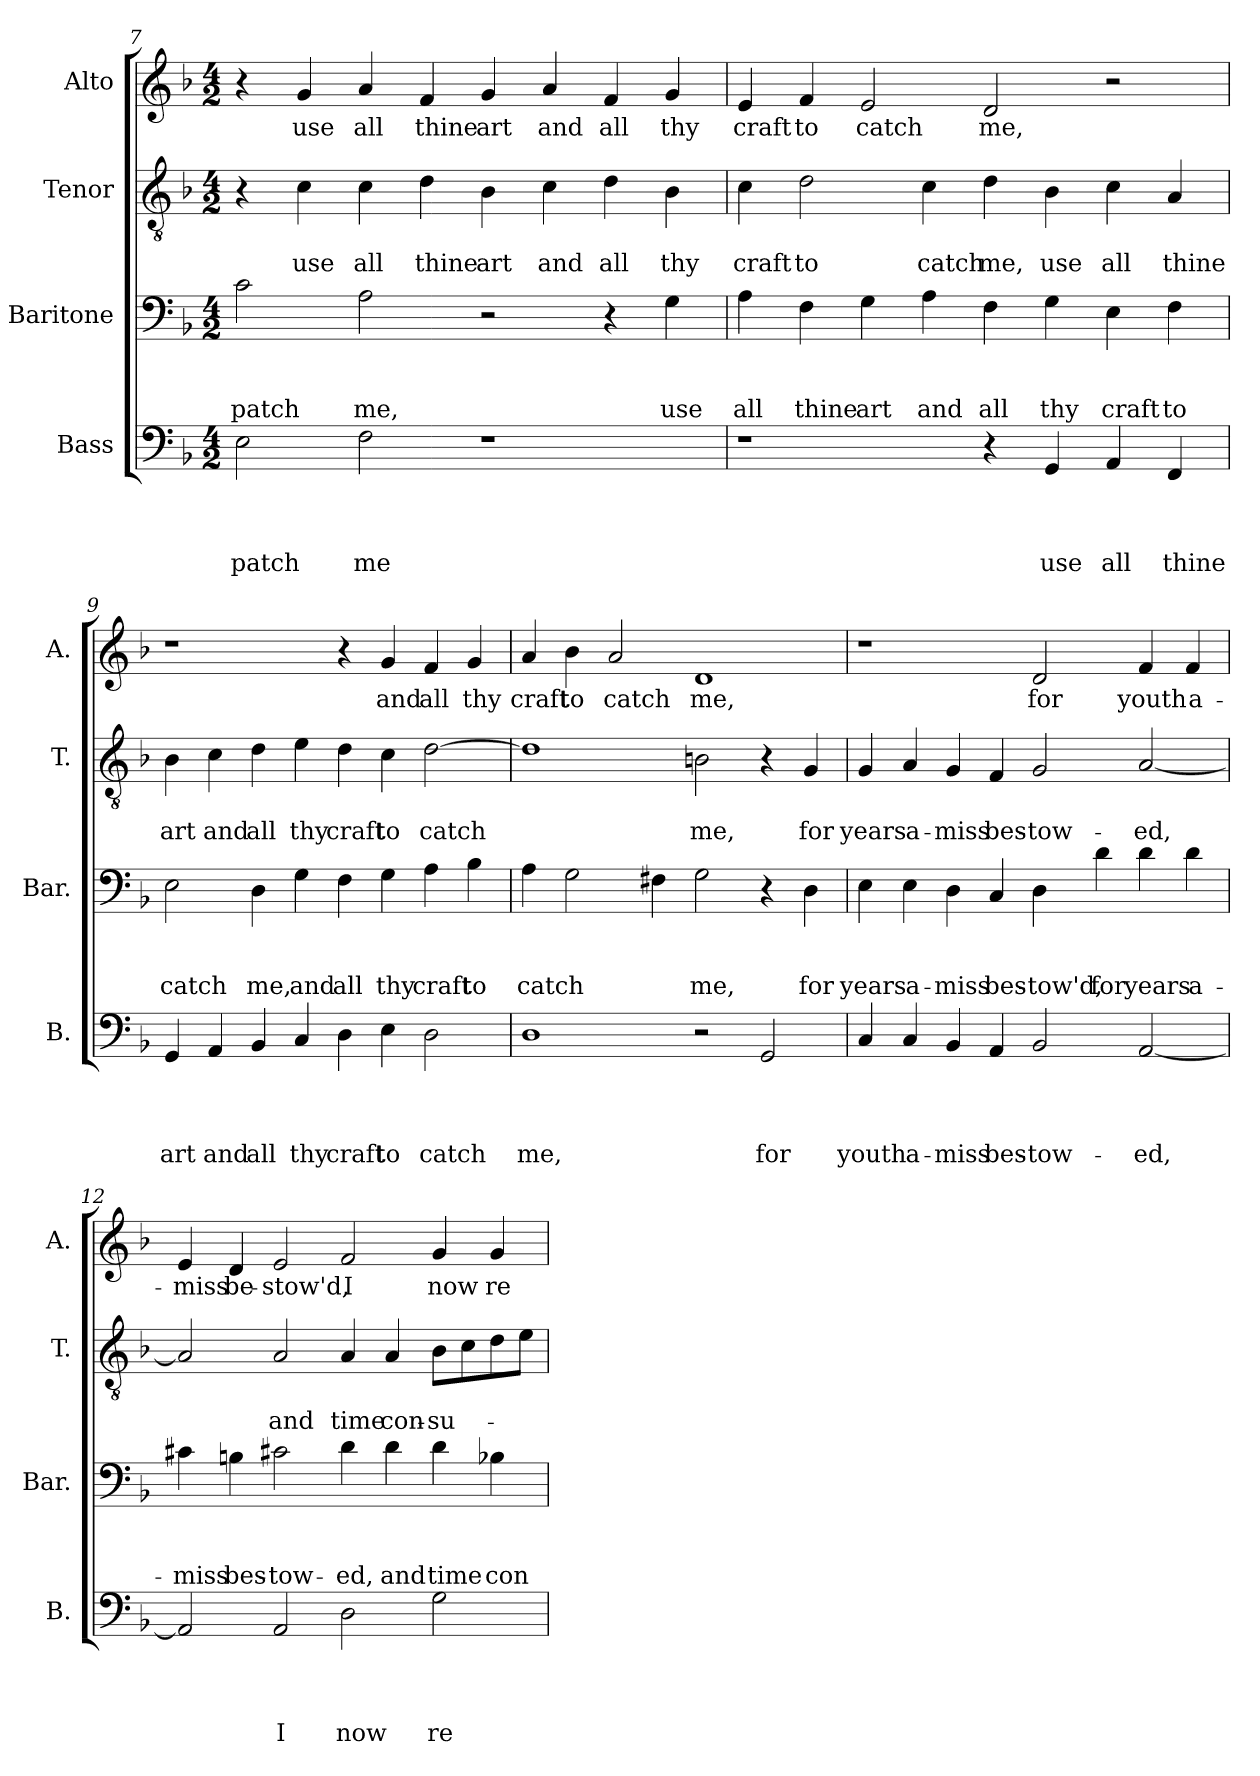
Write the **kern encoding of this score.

**kern	**text	**text	**text	**text	**kern	**text	**text	**text	**kern	**text	**text	**kern	**text
*part4	*part4	*part4	*part4	*part4	*part3	*part3	*part3	*part3	*part2	*part2	*part2	*part1	*part1
*staff4	*staff4	*staff4	*staff4	*staff4	*staff3	*staff3	*staff3	*staff3	*staff2	*staff2	*staff2	*staff1	*staff1
*I"Bass	*	*	*	*	*I"Baritone	*	*	*	*I"Tenor	*	*	*I"Alto	*
*I'B.	*	*	*	*	*I'Bar.	*	*	*	*I'T.	*	*	*I'A.	*
!!LO:PB:g=z
*clefF4	*	*	*	*	*clefF4	*	*	*	*clefGv2	*	*	*clefG2	*
*k[b-]	*	*	*	*	*k[b-]	*	*	*	*k[b-]	*	*	*k[b-]	*
*F:	*	*	*	*	*F:	*	*	*	*F:	*	*	*F:	*
*M4/2	*	*	*	*	*M4/2	*	*	*	*M4/2	*	*	*M4/2	*
=7	=7	=7	=7	=7	=7	=7	=7	=7	=7	=7	=7	=7	=7
!	!	!	!	!LO:LY:b	!	!	!	!LO:LY:b	!	!	!	!	!
2E\	.	.	.	-patch	2c\	.	.	-patch	4r	.	.	4r	.
!	!	!	!	!	!	!	!	!	!	!	!LO:LY:b	!	!LO:LY:b
.	.	.	.	.	.	.	.	.	4c\	.	use	4g/	use
!	!	!	!	!LO:LY:b	!	!	!	!LO:LY:b	!	!	!LO:LY:b	!	!LO:LY:b
2F\	.	.	.	me	2A\	.	.	me,	4c\	.	all	4a/	all
!	!	!	!	!	!	!	!	!	!	!	!LO:LY:b	!	!LO:LY:b
.	.	.	.	.	.	.	.	.	4d\	.	thine	4f/	thine
!	!	!	!	!	!	!	!	!	!	!	!LO:LY:b	!	!LO:LY:b
1r	.	.	.	.	2r	.	.	.	4B-\	.	art	4g/	art
!	!	!	!	!	!	!	!	!	!	!	!LO:LY:b	!	!LO:LY:b
.	.	.	.	.	.	.	.	.	4c\	.	and	4a/	and
!	!	!	!	!	!	!	!	!	!	!	!LO:LY:b	!	!LO:LY:b
.	.	.	.	.	4r	.	.	.	4d\	.	all	4f/	all
!	!	!	!	!	!	!	!	!LO:LY:b	!	!	!LO:LY:b	!	!LO:LY:b
.	.	.	.	.	4G\	.	.	use	4B-\	.	thy	4g/	thy
=8	=8	=8	=8	=8	=8	=8	=8	=8	=8	=8	=8	=8	=8
!	!	!	!	!	!	!	!	!LO:LY:b	!	!	!LO:LY:b	!	!LO:LY:b
1r	.	.	.	.	4A\	.	.	all	4c\	.	craft	4e/	craft
!	!	!	!	!	!	!	!	!LO:LY:b	!	!	!LO:LY:b	!	!LO:LY:b
.	.	.	.	.	4F\	.	.	thine	2d\	.	to	4f/	to
!	!	!	!	!	!	!	!	!LO:LY:b	!	!	!	!	!LO:LY:b
.	.	.	.	.	4G\	.	.	art	.	.	.	2e/	catch
!	!	!	!	!	!	!	!	!LO:LY:b	!	!	!LO:LY:b	!	!
.	.	.	.	.	4A\	.	.	and	4c\	.	catch	.	.
!	!	!	!	!	!	!	!	!LO:LY:b	!	!	!LO:LY:b	!	!LO:LY:b
4r	.	.	.	.	4F\	.	.	all	4d\	.	me,	2d/	me,
!	!	!	!	!LO:LY:b	!	!	!	!LO:LY:b	!	!	!LO:LY:b	!	!
4GG/	.	.	.	use	4G\	.	.	thy	4B-\	.	use	.	.
!	!	!	!	!LO:LY:b	!	!	!	!LO:LY:b	!	!	!LO:LY:b	!	!
4AA/	.	.	.	all	4E\	.	.	craft	4c\	.	all	2r	.
!	!	!	!	!LO:LY:b	!	!	!	!LO:LY:b	!	!	!LO:LY:b	!	!
4FF/	.	.	.	thine	4F\	.	.	to	4A/	.	thine	.	.
=9	=9	=9	=9	=9	=9	=9	=9	=9	=9	=9	=9	=9	=9
!	!	!	!	!LO:LY:b	!	!	!	!LO:LY:b	!	!	!LO:LY:b	!	!
4GG/	.	.	.	art	2E\	.	.	catch	4B-\	.	art	1r	.
!	!	!	!	!LO:LY:b	!	!	!	!	!	!	!LO:LY:b	!	!
4AA/	.	.	.	and	.	.	.	.	4c\	.	and	.	.
!	!	!	!	!LO:LY:b	!	!	!	!LO:LY:b	!	!	!LO:LY:b	!	!
4BB-/	.	.	.	all	4D\	.	.	me,	4d\	.	all	.	.
!	!	!	!	!LO:LY:b	!	!	!	!LO:LY:b	!	!	!LO:LY:b	!	!
4C/	.	.	.	thy	4G\	.	.	and	4e\	.	thy	.	.
!	!	!	!	!LO:LY:b	!	!	!	!LO:LY:b	!	!	!LO:LY:b	!	!
4D\	.	.	.	craft	4F\	.	.	all	4d\	.	craft	4r	.
!	!	!	!	!LO:LY:b	!	!	!	!LO:LY:b	!	!	!LO:LY:b	!	!LO:LY:b
4E\	.	.	.	to	4G\	.	.	thy	4c\	.	to	4g/	and
!	!	!	!	!LO:LY:b	!	!	!	!LO:LY:b	!	!	!LO:LY:b	!	!LO:LY:b
2D\	.	.	.	catch	4A\	.	.	craft	[<2d\	.	catch	4f/	all
!	!	!	!	!	!	!	!	!LO:LY:b	!	!	!	!	!LO:LY:b
.	.	.	.	.	4B-\	.	.	to	.	.	.	4g/	thy
!!LO:LB:g=z
=10	=10	=10	=10	=10	=10	=10	=10	=10	=10	=10	=10	=10	=10
!	!	!	!	!LO:LY:b	!	!	!	!LO:LY:b	!	!	!	!	!LO:LY:b
1D	.	.	.	me,	4A\	.	.	catch	1d]	.	.	4a/	craft
!	!	!	!	!	!	!	!	!	!	!	!	!	!LO:LY:b
.	.	.	.	.	2G\	.	.	.	.	.	.	4b-\	to
!	!	!	!	!	!	!	!	!	!	!	!	!	!LO:LY:b
.	.	.	.	.	.	.	.	.	.	.	.	2a/	catch
.	.	.	.	.	4F#X\	.	.	.	.	.	.	.	.
!	!	!	!	!	!	!	!	!LO:LY:b	!	!	!LO:LY:b	!	!LO:LY:b
2r	.	.	.	.	2G\	.	.	me,	2Bn\	.	me,	1d	me,
!	!	!	!	!LO:LY:b	!	!	!	!	!	!	!	!	!
2GG/	.	.	.	for	4r	.	.	.	4r	.	.	.	.
!	!	!	!	!	!	!	!	!LO:LY:b	!	!	!LO:LY:b	!	!
.	.	.	.	.	4D\	.	.	for	4G/	.	for	.	.
=11	=11	=11	=11	=11	=11	=11	=11	=11	=11	=11	=11	=11	=11
!	!	!	!	!LO:LY:b	!	!	!	!LO:LY:b	!	!	!LO:LY:b	!	!
4C/	.	.	.	youth	4E\	.	.	years	4G/	.	years	1r	.
!	!	!	!	!LO:LY:b	!	!	!	!LO:LY:b	!	!	!LO:LY:b	!	!
4C/	.	.	.	a-	4E\	.	.	a-	4A/	.	a-	.	.
!	!	!	!	!LO:LY:b	!	!	!	!LO:LY:b	!	!	!LO:LY:b	!	!
4BB-/	.	.	.	-miss	4D\	.	.	-miss	4G/	.	-miss	.	.
!	!	!	!	!LO:LY:b	!	!	!	!LO:LY:b	!	!	!LO:LY:b	!	!
4AA/	.	.	.	bes-	4C/	.	.	bes-	4F/	.	bes-	.	.
!	!	!	!	!LO:LY:b	!	!	!	!LO:LY:b	!	!	!LO:LY:b	!	!LO:LY:b
2BB-/	.	.	.	-tow-	4D\	.	.	-tow'd,	2G/	.	-tow-	2d/	for
!	!	!	!	!	!	!	!	!LO:LY:b	!	!	!	!	!
.	.	.	.	.	4d\	.	.	for	.	.	.	.	.
!	!	!	!	!LO:LY:b	!	!	!	!LO:LY:b	!	!	!LO:LY:b	!	!LO:LY:b
[<2AA/	.	.	.	-ed,	4d\	.	.	years	[<2A/	.	-ed,	4f/	youth
!	!	!	!	!	!	!	!	!LO:LY:b	!	!	!	!	!LO:LY:b
.	.	.	.	.	4d\	.	.	a-	.	.	.	4f/	a-
=12	=12	=12	=12	=12	=12	=12	=12	=12	=12	=12	=12	=12	=12
!	!	!	!	!	!	!	!	!LO:LY:b	!	!	!	!	!LO:LY:b
2AA/]	.	.	.	.	4c#X\	.	.	-miss	2A/]	.	.	4e/	-miss
!	!	!	!	!	!	!	!	!LO:LY:b	!	!	!	!	!LO:LY:b
.	.	.	.	.	4Bn\	.	.	bes-	.	.	.	4d/	be-
!	!	!	!	!LO:LY:b	!	!	!	!LO:LY:b	!	!	!LO:LY:b	!	!LO:LY:b
2AA/	.	.	.	I	2c#X\	.	.	-tow-	2A/	.	and	2e/	-stow'd,
!	!	!	!	!LO:LY:b	!	!	!	!LO:LY:b	!	!	!LO:LY:b	!	!LO:LY:b
2D\	.	.	.	now	4d\	.	.	-ed,	4A/	.	time	2f/	I
!	!	!	!	!	!	!	!	!LO:LY:b	!	!	!LO:LY:b	!	!
.	.	.	.	.	4d\	.	.	and	4A/	.	con-	.	.
!	!	!	!	!LO:LY:b	!	!	!	!LO:LY:b	!	!	!LO:LY:b	!	!LO:LY:b
2G\	.	.	.	re-	4d\	.	.	time	8B-\L	.	-su-	4g/	now
.	.	.	.	.	.	.	.	.	8c\	.	.	.	.
!	!	!	!	!	!	!	!	!LO:LY:b	!	!	!	!	!LO:LY:b
.	.	.	.	.	4B-X\	.	.	con-	8d\	.	.	4g/	re-
.	.	.	.	.	.	.	.	.	8e\J	.	.	.	.
=	=	=	=	=	=	=	=	=	=	=	=	=	=
*-	*-	*-	*-	*-	*-	*-	*-	*-	*-	*-	*-	*-	*-
